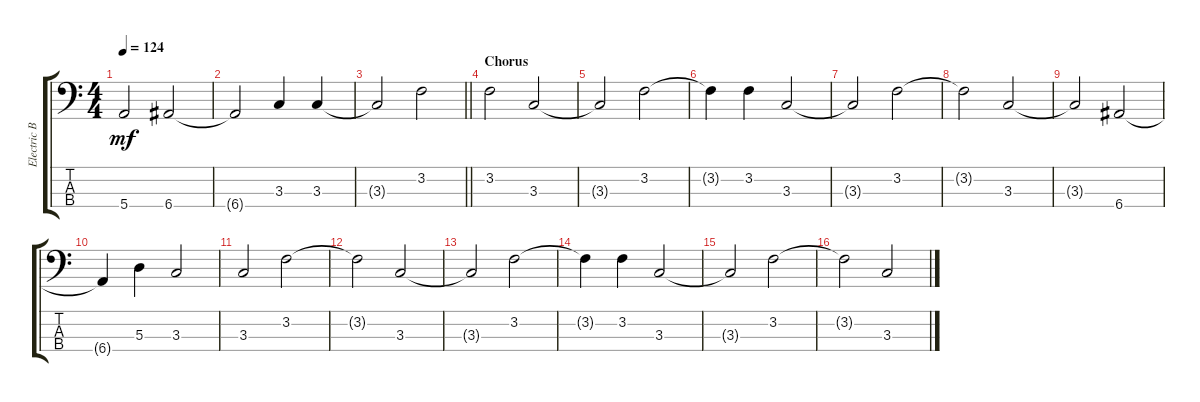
\track ("Electric Bass" "Electric B") {instrument electricbasspick}
\staff {score tabs}
\tuning (G2 D2 A1 E1) {hide}
\ts (4 4)
\tempo 124
\clef f4
\ks c
5.4.2{dy mf} 6.4.2 |
6.4{t}.2 3.3.4 3.3.4 |
\barLineRight lightlight
3.3{t}.2 3.2.2 |
\section ("" "Chorus")
3.2.2 3.3.2 |
3.3{t}.2 3.2.2 |
3.2{t}.4 3.2.4 3.3.2 |
3.3{t}.2 3.2.2 |
3.2{t}.2 3.3.2 |
3.3{t}.2 6.4.2 |
6.4{t}.4 5.3.4 3.3.2 |
3.3.2 3.2.2 |
3.2{t}.2 3.3.2 |
3.3{t}.2 3.2.2 |
3.2{t}.4 3.2.4 3.3.2 |
3.3{t}.2 3.2.2 |
3.2{t}.2 3.3.2
